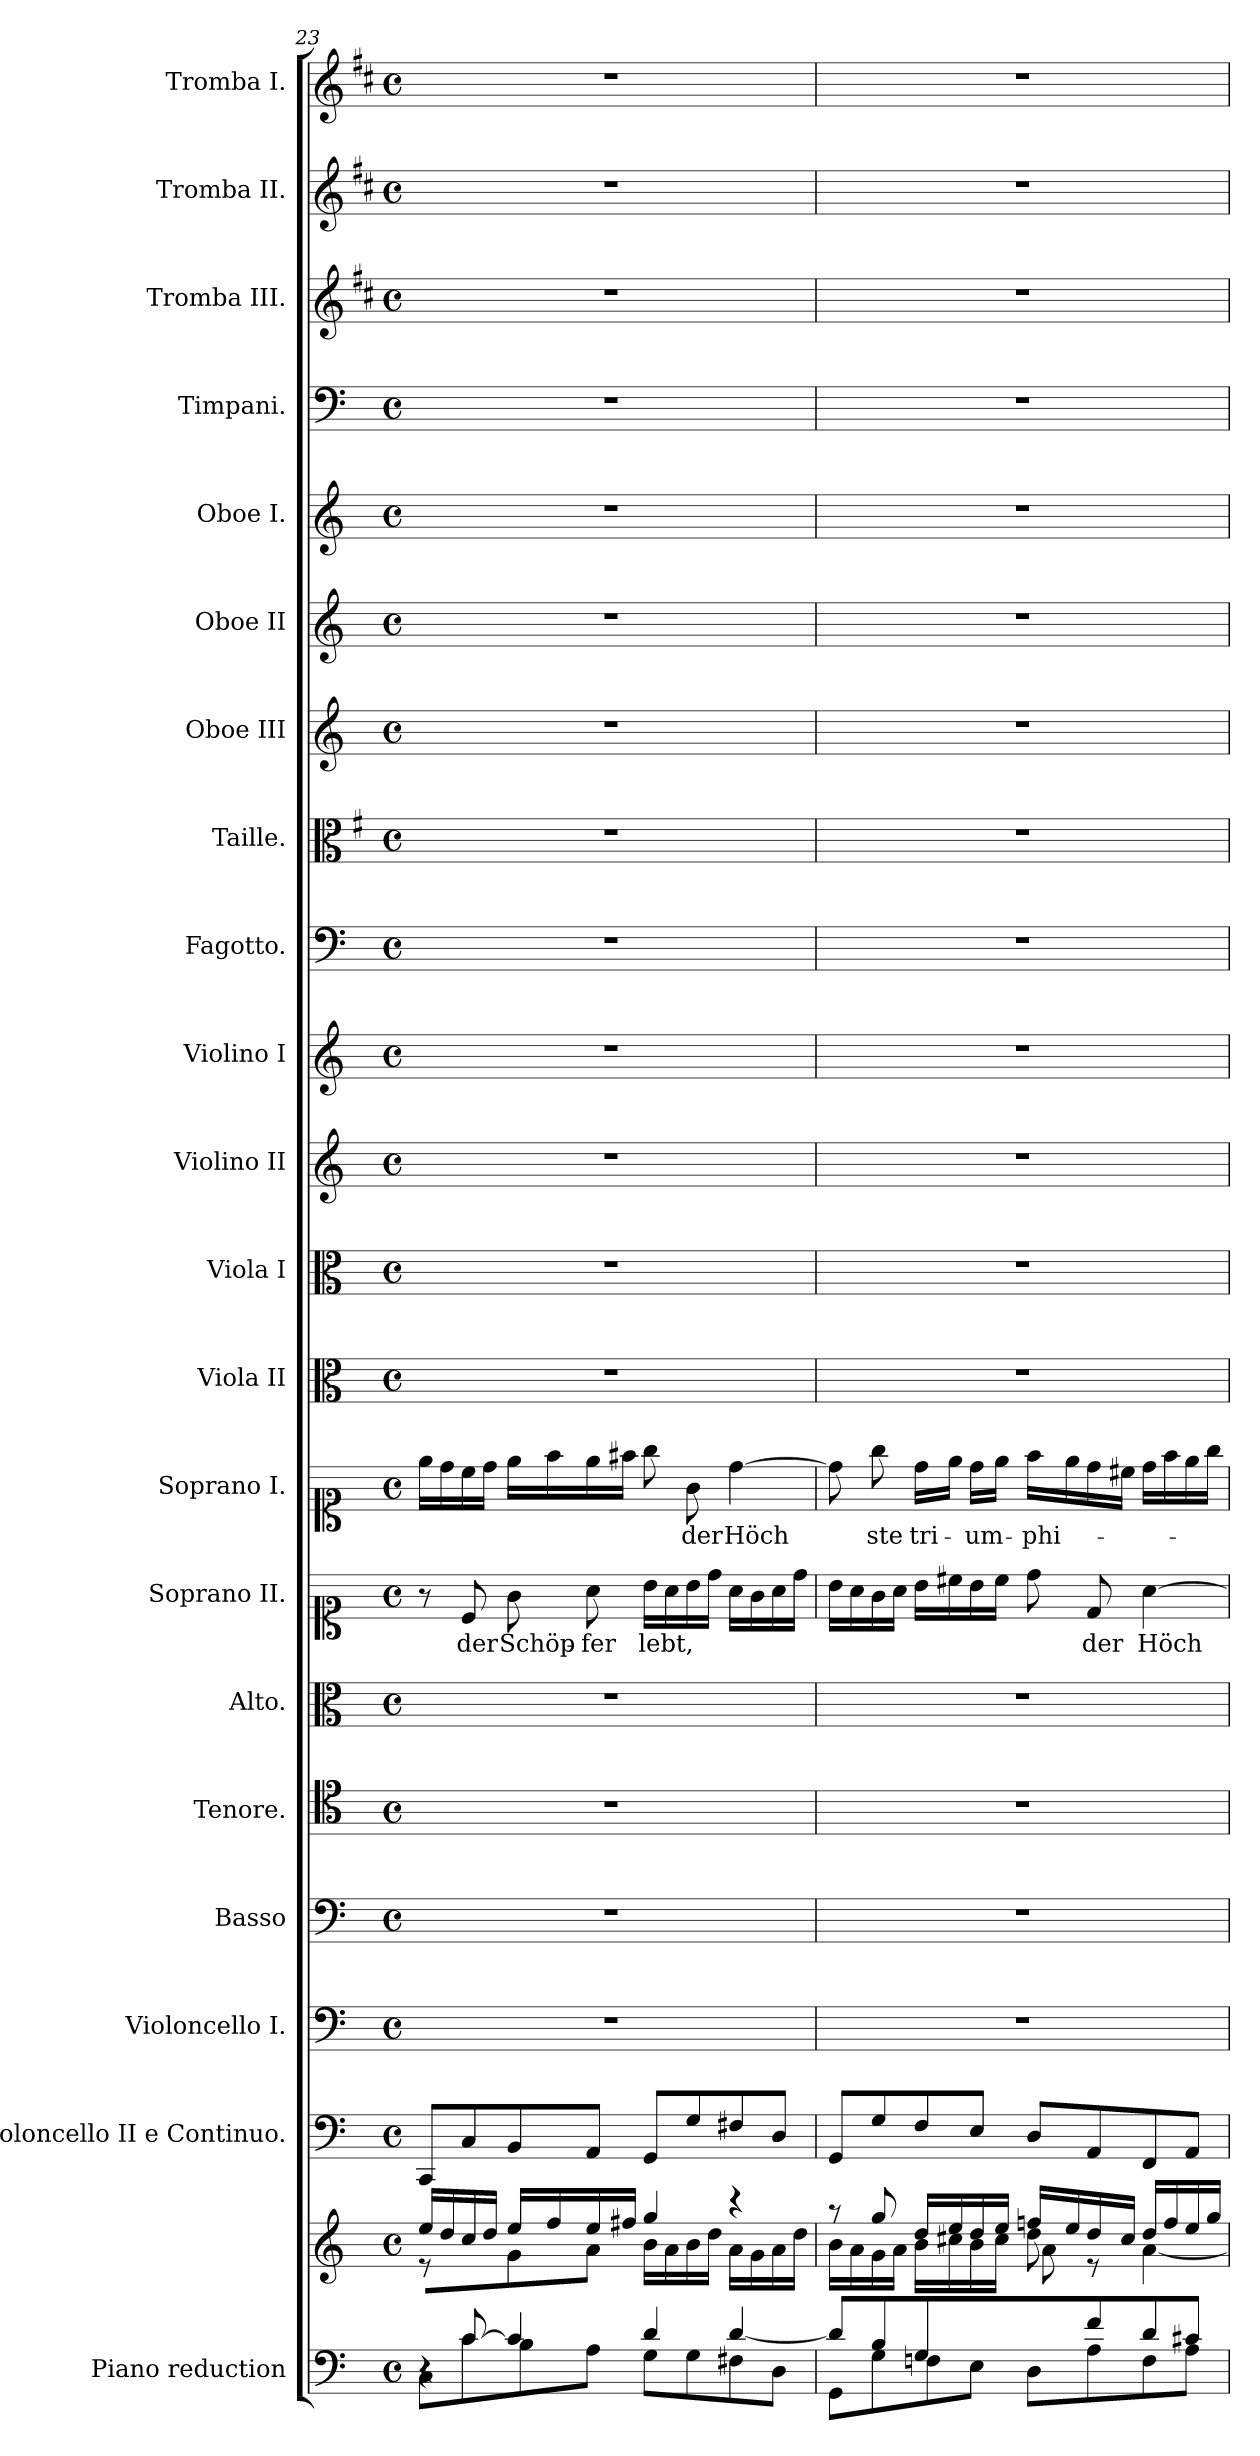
**kern	**kern	**kern	**kern	**kern	**kern	**kern	**kern	**text	**kern	**text	**kern	**kern	**kern	**kern	**kern	**kern	**kern	**kern	**kern	**kern	**kern	**kern	**kern
*part21	*part21	*part20	*part19	*part18	*part17	*part16	*part15	*part15	*part14	*part14	*part13	*part12	*part11	*part10	*part9	*part8	*part7	*part6	*part5	*part4	*part3	*part2	*part1
*staff22	*staff21	*staff20	*staff19	*staff18	*staff17	*staff16	*staff15	*staff15	*staff14	*staff14	*staff13	*staff12	*staff11	*staff10	*staff9	*staff8	*staff7	*staff6	*staff5	*staff4	*staff3	*staff2	*staff1
*I"Piano reduction	*	*I"Violoncello II e Continuo.	*I"Violoncello I.	*I"Basso	*I"Tenore.	*I"Alto.	*I"Soprano II.	*	*I"Soprano I.	*	*I"Viola II	*I"Viola I	*I"Violino II	*I"Violino I	*I"Fagotto.	*I"Taille.	*I"Oboe III	*I"Oboe II	*I"Oboe I.	*I"Timpani.	*I"Tromba III.	*I"Tromba II.	*I"Tromba I.
*I'Pno	*	*I'Vc	*I'Vc	*	*	*	*	*	*	*	*	*I'Vla	*	*I'Vln	*	*	*I'Ob	*I'Ob	*I'Ob	*I'Timp	*	*	*
*clefF4	*clefG2	*clefF4	*clefF4	*clefF4	*clefC4	*clefC3	*clefC1	*	*clefC1	*	*clefC3	*clefC3	*clefG2	*clefG2	*clefF4	*clefC3	*clefG2	*clefG2	*clefG2	*clefF4	*clefG2	*clefG2	*clefG2
*	*	*	*ITrd-7c-12	*	*	*	*	*	*	*	*	*	*	*	*	*ITrd4c7	*	*	*	*	*ITrd1c2	*ITrd1c2	*ITrd1c2
*k[]	*k[]	*k[]	*k[]	*k[]	*k[]	*k[]	*k[]	*	*k[]	*	*k[]	*k[]	*k[]	*k[]	*k[]	*k[]	*k[]	*k[]	*k[]	*k[]	*k[]	*k[]	*k[]
*M4/4	*M4/4	*M4/4	*M4/4	*M4/4	*M4/4	*M4/4	*M4/4	*	*M4/4	*	*M4/4	*M4/4	*M4/4	*M4/4	*M4/4	*M4/4	*M4/4	*M4/4	*M4/4	*M4/4	*M4/4	*M4/4	*M4/4
*met(c)	*met(c)	*met(c)	*met(c)	*met(c)	*met(c)	*met(c)	*met(c)	*	*met(c)	*	*met(c)	*met(c)	*met(c)	*met(c)	*met(c)	*met(c)	*met(c)	*met(c)	*met(c)	*met(c)	*met(c)	*met(c)	*met(c)
=23	=23	=23	=23	=23	=23	=23	=23	=23	=23	=23	=23	=23	=23	=23	=23	=23	=23	=23	=23	=23	=23	=23	=23
*^	*^	*	*	*	*	*	*	*	*	*	*	*	*	*	*	*	*	*	*	*	*	*	*
*	*^	*	*	*	*	*	*	*	*	*	*	*	*	*	*	*	*	*	*	*	*	*	*	*	*
8ryy	4r	8C\L	16ee/LL	8r	8CC/L	1r	1r	1r	1r	8r	.	16ee\LL	.	1r	1r	1r	1r	1r	1r	1r	1r	1r	1r	1r	1r	1r
.	.	.	16dd/	.	.	.	.	.	.	.	.	16dd\	.	.	.	.	.	.	.	.	.	.	.	.	.	.
!	!	!	!	!	!	!	!	!	!	!	!LO:LY:b	!	!	!	!	!	!	!	!	!	!	!	!	!	!	!
[8c/L	.	8c\	16cc/	8ryy	8C/	.	.	.	.	8c/	der	16cc\	.	.	.	.	.	.	.	.	.	.	.	.	.	.
.	.	.	16dd/JJ	.	.	.	.	.	.	.	.	16dd\JJ	.	.	.	.	.	.	.	.	.	.	.	.	.	.
!	!	!	!	!	!	!	!	!	!	!	!LO:LY:b	!	!	!	!	!	!	!	!	!	!	!	!	!	!	!
2.ryy	4c/]	8B\	16ee/LL	8g\	8BB/	.	.	.	.	8g\	Schöp-	16ee\LL	.	.	.	.	.	.	.	.	.	.	.	.	.	.
.	.	.	16ff/	.	.	.	.	.	.	.	.	16ff\	.	.	.	.	.	.	.	.	.	.	.	.	.	.
!	!	!	!	!	!	!	!	!	!	!	!LO:LY:b	!	!	!	!	!	!	!	!	!	!	!	!	!	!	!
.	.	8A\J	16ee/	8a\J	8AA/J	.	.	.	.	8a\	-fer	16ee\	.	.	.	.	.	.	.	.	.	.	.	.	.	.
.	.	.	16ff#X/JJ	.	.	.	.	.	.	.	.	16ff#X\JJ	.	.	.	.	.	.	.	.	.	.	.	.	.	.
!	!	!	!	!	!	!	!	!	!	!	!LO:LY:b	!	!	!	!	!	!	!	!	!	!	!	!	!	!	!
.	4d/	8G\L	4gg/	16b\LL	8GG/L	.	.	.	.	16b\LL	lebt,	8gg\	.	.	.	.	.	.	.	.	.	.	.	.	.	.
.	.	.	.	16a\	.	.	.	.	.	16a\	.	.	.	.	.	.	.	.	.	.	.	.	.	.	.	.
!	!	!	!	!	!	!	!	!	!	!	!	!	!LO:LY:b	!	!	!	!	!	!	!	!	!	!	!	!	!
.	.	8G\	.	16b\	8G/	.	.	.	.	16b\	.	8g\	der	.	.	.	.	.	.	.	.	.	.	.	.	.
.	.	.	.	16dd\JJ	.	.	.	.	.	16dd\JJ	.	.	.	.	.	.	.	.	.	.	.	.	.	.	.	.
!	!	!	!	!	!	!	!	!	!	!	!	!	!LO:LY:b	!	!	!	!	!	!	!	!	!	!	!	!	!
.	[4d/	8F#X\	4r	16a\LL	8F#X/	.	.	.	.	16a\LL	.	[4dd\	Höch-	.	.	.	.	.	.	.	.	.	.	.	.	.
.	.	.	.	16g\	.	.	.	.	.	16g\	.	.	.	.	.	.	.	.	.	.	.	.	.	.	.	.
.	.	8D\J	.	16a\	8D/J	.	.	.	.	16a\	.	.	.	.	.	.	.	.	.	.	.	.	.	.	.	.
.	.	.	.	16dd\JJ	.	.	.	.	.	16dd\JJ	.	.	.	.	.	.	.	.	.	.	.	.	.	.	.	.
*	*v	*v	*	*	*	*	*	*	*	*	*	*	*	*	*	*	*	*	*	*	*	*	*	*	*	*
=24	=24	=24	=24	=24	=24	=24	=24	=24	=24	=24	=24	=24	=24	=24	=24	=24	=24	=24	=24	=24	=24	=24	=24	=24	=24
*	*	*	*^	*	*	*	*	*	*	*	*	*	*	*	*	*	*	*	*	*	*	*	*	*	*
!	!	!	!	!	!	!	!	!	!	!	!	!	!LO:LY:b	!	!	!	!	!	!	!	!	!	!	!	!	!
8d/L]	8GG\L	8r	16b\LL	4.ryy	8GG/L	1r	1r	1r	1r	16b\LL	.	8dd\]	--	1r	1r	1r	1r	1r	1r	1r	1r	1r	1r	1r	1r	1r
.	.	.	16a\	.	.	.	.	.	.	16a\	.	.	.	.	.	.	.	.	.	.	.	.	.	.	.	.
!	!	!	!	!	!	!	!	!	!	!	!	!	!LO:LY:b	!	!	!	!	!	!	!	!	!	!	!	!	!
8B/	8G\	8gg/	16g\	.	8G/	.	.	.	.	16g\	.	8gg\	ste	.	.	.	.	.	.	.	.	.	.	.	.	.
.	.	.	16a\JJ	.	.	.	.	.	.	16a\JJ	.	.	.	.	.	.	.	.	.	.	.	.	.	.	.	.
!	!	!	!	!	!	!	!	!	!	!	!	!	!LO:LY:b	!	!	!	!	!	!	!	!	!	!	!	!	!
8G/	8Fn\	16dd/LL	16b\LL	.	8F/	.	.	.	.	16b\LL	.	16dd\LL	tri-	.	.	.	.	.	.	.	.	.	.	.	.	.
.	.	16ee/	16cc#X\	.	.	.	.	.	.	16cc#X\	.	16ee\JJ	.	.	.	.	.	.	.	.	.	.	.	.	.	.
!	!	!	!	!	!	!	!	!	!	!	!	!	!LO:LY:b	!	!	!	!	!	!	!	!	!	!	!	!	!
4ryy	8E\J	16dd/	16b\	8e\J	8E/J	.	.	.	.	16b\	.	16dd\LL	-um-	.	.	.	.	.	.	.	.	.	.	.	.	.
.	.	16ee/JJ	16cc#\JJ	.	.	.	.	.	.	16cc#\JJ	.	16ee\JJ	.	.	.	.	.	.	.	.	.	.	.	.	.	.
!	!	!	!	!	!	!	!	!	!	!	!	!	!LO:LY:b	!	!	!	!	!	!	!	!	!	!	!	!	!
.	8D\L	16ffn/LL	8dd\	8a\L	8D/L	.	.	.	.	8dd\	.	16ff\LL	-phi-	.	.	.	.	.	.	.	.	.	.	.	.	.
.	.	16ee/	.	.	.	.	.	.	.	.	.	16ee\	.	.	.	.	.	.	.	.	.	.	.	.	.	.
!	!	!	!	!	!	!	!	!	!	!	!LO:LY:b	!	!	!	!	!	!	!	!	!	!	!	!	!	!	!
8f/	8A\	16dd/	8r	4.ryy	8AA/	.	.	.	.	8d/	der	16dd\	.	.	.	.	.	.	.	.	.	.	.	.	.	.
.	.	16cc#/JJ	.	.	.	.	.	.	.	.	.	16cc#X\JJ	.	.	.	.	.	.	.	.	.	.	.	.	.	.
!	!	!	!	!	!	!	!	!	!	!	!LO:LY:b	!	!	!	!	!	!	!	!	!	!	!	!	!	!	!
8d/	8F\	16dd/LL	[4a\	.	8FF/	.	.	.	.	[4a\	Höch-	16dd\LL	.	.	.	.	.	.	.	.	.	.	.	.	.	.
.	.	16ff/	.	.	.	.	.	.	.	.	.	16ff\	.	.	.	.	.	.	.	.	.	.	.	.	.	.
8c#X/J	8A\J	16ee/	.	.	8AA/J	.	.	.	.	.	.	16ee\	.	.	.	.	.	.	.	.	.	.	.	.	.	.
.	.	16gg/JJ	.	.	.	.	.	.	.	.	.	16gg\JJ	.	.	.	.	.	.	.	.	.	.	.	.	.	.
*v	*v	*	*	*	*	*	*	*	*	*	*	*	*	*	*	*	*	*	*	*	*	*	*	*	*	*
*	*v	*v	*v	*	*	*	*	*	*	*	*	*	*	*	*	*	*	*	*	*	*	*	*	*	*
=	=	=	=	=	=	=	=	=	=	=	=	=	=	=	=	=	=	=	=	=	=	=	=
*-	*-	*-	*-	*-	*-	*-	*-	*-	*-	*-	*-	*-	*-	*-	*-	*-	*-	*-	*-	*-	*-	*-	*-
